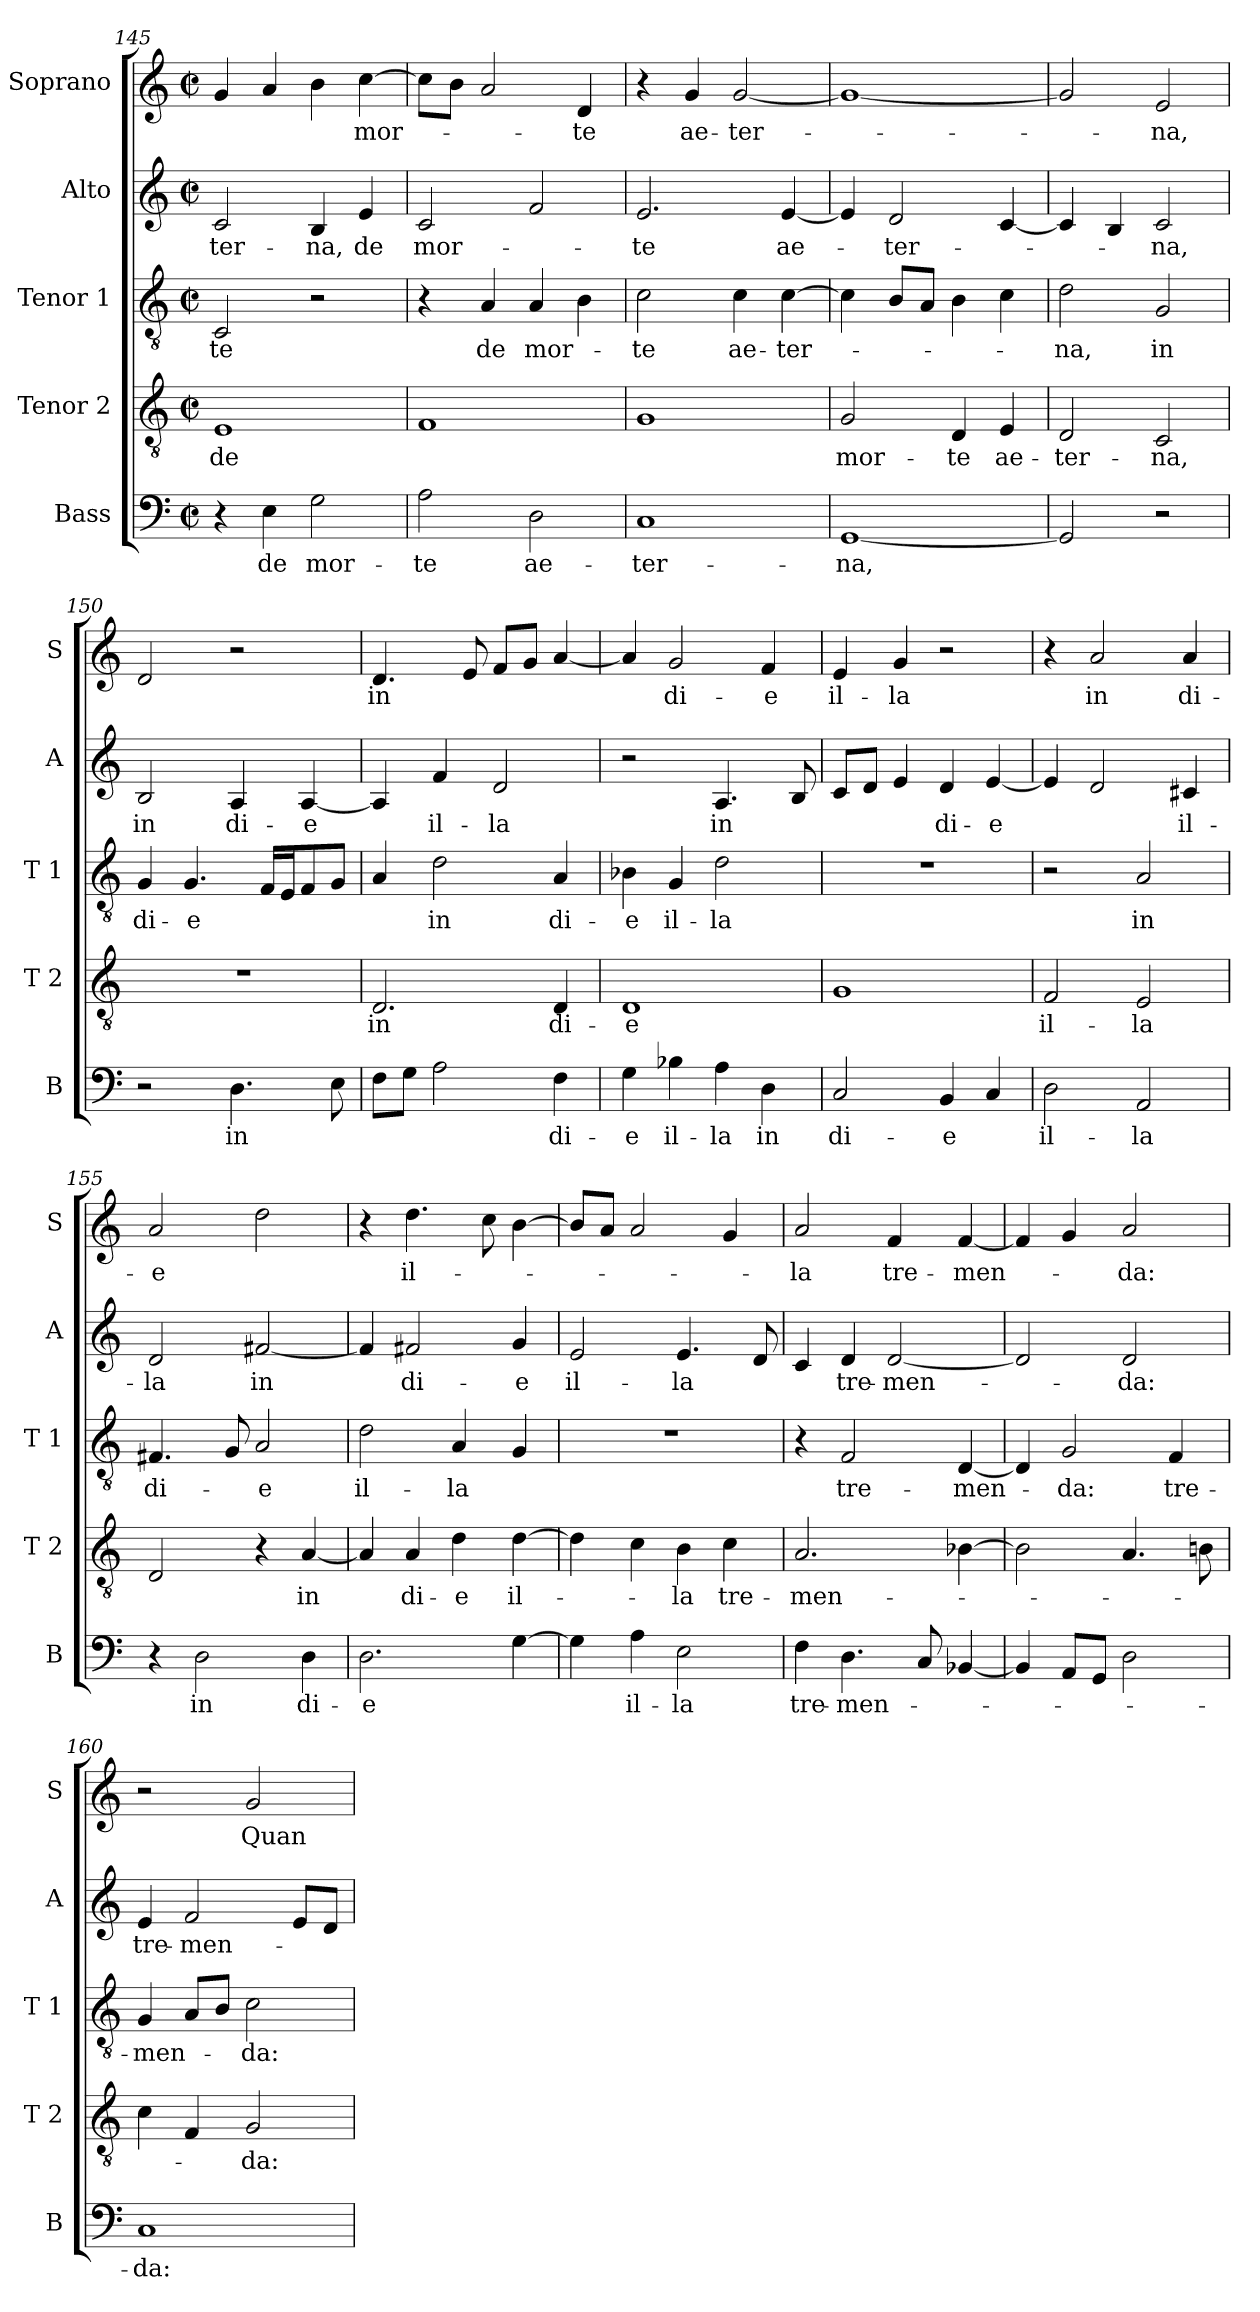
**kern	**text	**kern	**text	**kern	**text	**kern	**text	**kern	**text
*part5	*part5	*part4	*part4	*part3	*part3	*part2	*part2	*part1	*part1
*staff5	*staff5	*staff4	*staff4	*staff3	*staff3	*staff2	*staff2	*staff1	*staff1
*I"Bass	*	*I"Tenor 2	*	*I"Tenor 1	*	*I"Alto	*	*I"Soprano	*
*I'B	*	*I'T 2	*	*I'T 1	*	*I'A	*	*I'S	*
*clefF4	*	*clefGv2	*	*clefGv2	*	*clefG2	*	*clefG2	*
*k[]	*	*k[]	*	*k[]	*	*k[]	*	*k[]	*
*C:	*	*C:	*	*C:	*	*C:	*	*C:	*
*M2/2	*	*M2/2	*	*M2/2	*	*M2/2	*	*M2/2	*
*met(c|)	*	*met(c|)	*	*met(c|)	*	*met(c|)	*	*met(c|)	*
=145	=145	=145	=145	=145	=145	=145	=145	=145	=145
!	!	!	!LO:LY:b	!	!LO:LY:b	!	!LO:LY:b	!	!
4r	.	1E	de	2C/	-te	2c/	-ter-	4g/	.
!	!LO:LY:b	!	!	!	!	!	!	!	!
4E\	de	.	.	.	.	.	.	4a/	.
!	!LO:LY:b	!	!	!	!	!	!LO:LY:b	!	!
2G\	mor-	.	.	2r	.	4B/	-na,	4b\	.
!	!	!	!	!	!	!	!LO:LY:b	!	!LO:LY:b
.	.	.	.	.	.	4e/	de	[4cc\	mor-
=146	=146	=146	=146	=146	=146	=146	=146	=146	=146
!	!LO:LY:b	!	!	!	!	!	!LO:LY:b	!	!
2A\	-te	1F	.	4r	.	2c/	mor-	8cc\L]	.
.	.	.	.	.	.	.	.	8b\J	.
!	!	!	!	!	!LO:LY:b	!	!	!	!
.	.	.	.	4A/	de	.	.	2a/	.
!	!LO:LY:b	!	!	!	!LO:LY:b	!	!	!	!
2D\	ae-	.	.	4A/	mor-	2f/	.	.	.
!	!	!	!	!	!	!	!	!	!LO:LY:b
.	.	.	.	4B\	.	.	.	4d/	-te
=147	=147	=147	=147	=147	=147	=147	=147	=147	=147
!	!LO:LY:b	!	!	!	!LO:LY:b	!	!LO:LY:b	!	!
1C	-ter-	1G	.	2c\	-te	2.e/	-te	4r	.
!	!	!	!	!	!	!	!	!	!LO:LY:b
.	.	.	.	.	.	.	.	4g/	ae-
!	!	!	!	!	!LO:LY:b	!	!	!	!LO:LY:b
.	.	.	.	4c\	ae-	.	.	[2g/	-ter-
!	!	!	!	!	!LO:LY:b	!	!LO:LY:b	!	!
.	.	.	.	[4c\	-ter-	[4e/	ae-	.	.
!!LO:PB:g=z
=148	=148	=148	=148	=148	=148	=148	=148	=148	=148
!	!LO:LY:b	!	!LO:LY:b	!	!	!	!	!	!
[1GG	-na,	2G/	mor-	4c\]	.	4e/]	.	1g_	.
!	!	!	!	!	!	!	!LO:LY:b	!	!
.	.	.	.	8B/L	.	2d/	-ter-	.	.
.	.	.	.	8A/J	.	.	.	.	.
!	!	!	!LO:LY:b	!	!	!	!	!	!
.	.	4D/	-te	4B\	.	.	.	.	.
!	!	!	!LO:LY:b	!	!	!	!	!	!
.	.	4E/	ae-	4c\	.	[4c/	.	.	.
=149	=149	=149	=149	=149	=149	=149	=149	=149	=149
!	!	!	!LO:LY:b	!	!LO:LY:b	!	!	!	!
2GG/]	.	2D/	-ter-	2d\	-na,	4c/]	.	2g/]	.
.	.	.	.	.	.	4B/	.	.	.
!	!	!	!LO:LY:b	!	!LO:LY:b	!	!LO:LY:b	!	!LO:LY:b
2r	.	2C/	-na,	2G/	in	2c/	-na,	2e/	-na,
=150	=150	=150	=150	=150	=150	=150	=150	=150	=150
!	!	!	!	!	!LO:LY:b	!	!LO:LY:b	!	!
2r	.	1r	.	4G/	di-	2B/	in	2d/	.
!	!	!	!	!	!LO:LY:b	!	!	!	!
.	.	.	.	4.G/	-e	.	.	.	.
!	!LO:LY:b	!	!	!	!	!	!LO:LY:b	!	!
4.D\	in	.	.	.	.	4A/	di-	2r	.
.	.	.	.	16F/LL	.	.	.	.	.
.	.	.	.	16E/J	.	.	.	.	.
!	!	!	!	!	!	!	!LO:LY:b	!	!
.	.	.	.	8F/	.	[4A/	-e	.	.
8E\	.	.	.	8G/J	.	.	.	.	.
=151	=151	=151	=151	=151	=151	=151	=151	=151	=151
!	!	!	!LO:LY:b	!	!	!	!	!	!LO:LY:b
8F\L	.	2.D/	in	4A/	.	4A/]	.	4.d/	in
8G\J	.	.	.	.	.	.	.	.	.
!	!	!	!	!	!LO:LY:b	!	!LO:LY:b	!	!
2A\	.	.	.	2d\	in	4f/	il-	.	.
.	.	.	.	.	.	.	.	8e/	.
!	!	!	!	!	!	!	!LO:LY:b	!	!
.	.	.	.	.	.	2d/	-la	8f/L	.
.	.	.	.	.	.	.	.	8g/J	.
!	!LO:LY:b	!	!LO:LY:b	!	!LO:LY:b	!	!	!	!
4F\	di-	4D/	di-	4A/	di-	.	.	[4a/	.
=152	=152	=152	=152	=152	=152	=152	=152	=152	=152
!	!LO:LY:b	!	!LO:LY:b	!	!LO:LY:b	!	!	!	!
4G\	-e	1D	-e	4B-X\	-e	2r	.	4a/]	.
!	!LO:LY:b	!	!	!	!LO:LY:b	!	!	!	!LO:LY:b
4B-X\	il-	.	.	4G/	il-	.	.	2g/	di-
!	!LO:LY:b	!	!	!	!LO:LY:b	!	!LO:LY:b	!	!
4A\	-la	.	.	2d\	-la	4.A/	in	.	.
!	!LO:LY:b	!	!	!	!	!	!	!	!LO:LY:b
4D\	in	.	.	.	.	.	.	4f/	-e
.	.	.	.	.	.	8B/	.	.	.
=153	=153	=153	=153	=153	=153	=153	=153	=153	=153
!	!LO:LY:b	!	!	!	!	!	!	!	!LO:LY:b
2C/	di-	1G	.	1r	.	8c/L	.	4e/	il-
.	.	.	.	.	.	8d/J	.	.	.
!	!	!	!	!	!	!	!	!	!LO:LY:b
.	.	.	.	.	.	4e/	.	4g/	-la
!	!LO:LY:b	!	!	!	!	!	!LO:LY:b	!	!
4BB/	-e	.	.	.	.	4d/	di-	2r	.
!	!	!	!	!	!	!	!LO:LY:b	!	!
4C/	.	.	.	.	.	[4e/	-e	.	.
=154	=154	=154	=154	=154	=154	=154	=154	=154	=154
!	!LO:LY:b	!	!LO:LY:b	!	!	!	!	!	!
2D\	il-	2F/	il-	2r	.	4e/]	.	4r	.
!	!	!	!	!	!	!	!	!	!LO:LY:b
.	.	.	.	.	.	2d/	.	2a/	in
!	!LO:LY:b	!	!LO:LY:b	!	!LO:LY:b	!	!	!	!
2AA/	-la	2E/	-la	2A/	in	.	.	.	.
!	!	!	!	!	!	!	!LO:LY:b	!	!LO:LY:b
.	.	.	.	.	.	4c#X/	il-	4a/	di-
=155	=155	=155	=155	=155	=155	=155	=155	=155	=155
!	!	!	!	!	!LO:LY:b	!	!LO:LY:b	!	!LO:LY:b
4r	.	2D/	.	4.F#X/	di-	2d/	-la	2a/	-e
!	!LO:LY:b	!	!	!	!	!	!	!	!
2D\	in	.	.	.	.	.	.	.	.
.	.	.	.	8G/	.	.	.	.	.
!	!	!	!	!	!LO:LY:b	!	!LO:LY:b	!	!
.	.	4r	.	2A/	-e	[2f#X/	in	2dd\	.
!	!LO:LY:b	!	!LO:LY:b	!	!	!	!	!	!
4D\	di-	[4A/	in	.	.	.	.	.	.
!!LO:LB:g=z
=156	=156	=156	=156	=156	=156	=156	=156	=156	=156
!	!LO:LY:b	!	!	!	!LO:LY:b	!	!	!	!
2.D\	-e	4A/]	.	2d\	il-	4f#/]	.	4r	.
!	!	!	!LO:LY:b	!	!	!	!LO:LY:b	!	!LO:LY:b
.	.	4A/	di-	.	.	2f#X/	di-	4.dd\	il-
!	!	!	!LO:LY:b	!	!LO:LY:b	!	!	!	!
.	.	4d\	-e	4A/	-la	.	.	.	.
.	.	.	.	.	.	.	.	8cc\	.
!	!	!	!LO:LY:b	!	!	!	!LO:LY:b	!	!
[4G\	.	[4d\	il-	4G/	.	4g/	-e	[4b\	.
=157	=157	=157	=157	=157	=157	=157	=157	=157	=157
!	!	!	!	!	!	!	!LO:LY:b	!	!
4G\]	.	4d\]	.	1r	.	2e/	il-	8b/L]	.
.	.	.	.	.	.	.	.	8a/J	.
!	!LO:LY:b	!	!	!	!	!	!	!	!
4A\	il-	4c\	.	.	.	.	.	2a/	.
!	!LO:LY:b	!	!LO:LY:b	!	!	!	!LO:LY:b	!	!
2E\	-la	4B\	-la	.	.	4.e/	-la	.	.
!	!	!	!LO:LY:b	!	!	!	!	!	!
.	.	4c\	tre-	.	.	.	.	4g/	.
.	.	.	.	.	.	8d/	.	.	.
=158	=158	=158	=158	=158	=158	=158	=158	=158	=158
!	!LO:LY:b	!	!LO:LY:b	!	!	!	!	!	!LO:LY:b
4F\	tre-	2.A/	-men-	4r	.	4c/	.	2a/	-la
!	!LO:LY:b	!	!	!	!LO:LY:b	!	!LO:LY:b	!	!
4.D\	-men-	.	.	2F/	tre-	4d/	tre-	.	.
!	!	!	!	!	!	!	!LO:LY:b	!	!LO:LY:b
.	.	.	.	.	.	[2d/	-men-	4f/	tre-
8C/	.	.	.	.	.	.	.	.	.
!	!	!	!	!	!LO:LY:b	!	!	!	!LO:LY:b
[4BB-X/	.	[4B-X\	.	[4D/	-men-	.	.	[4f/	-men-
=159	=159	=159	=159	=159	=159	=159	=159	=159	=159
4BB-/]	.	2B-\]	.	4D/]	.	2d/]	.	4f/]	.
!	!	!	!	!	!LO:LY:b	!	!	!	!
8AA/L	.	.	.	2G/	-da:	.	.	4g/	.
8GG/J	.	.	.	.	.	.	.	.	.
!	!	!	!	!	!	!	!LO:LY:b	!	!LO:LY:b
2D\	.	4.A/	.	.	.	2d/	-da:	2a/	-da:
!	!	!	!	!	!LO:LY:b	!	!	!	!
.	.	.	.	4F/	tre-	.	.	.	.
.	.	8Bn\	.	.	.	.	.	.	.
=160	=160	=160	=160	=160	=160	=160	=160	=160	=160
!	!LO:LY:b	!	!	!	!LO:LY:b	!	!LO:LY:b	!	!
1C	-da:	4c\	.	4G/	-men-	4e/	tre-	2r	.
!	!	!	!	!	!	!	!LO:LY:b	!	!
.	.	4F/	.	8A/L	.	2f/	-men-	.	.
.	.	.	.	8B/J	.	.	.	.	.
!	!	!	!LO:LY:b	!	!LO:LY:b	!	!	!	!LO:LY:b
.	.	2G/	-da:	2c\	-da:	.	.	2g/	Quan-
.	.	.	.	.	.	8e/L	.	.	.
.	.	.	.	.	.	8d/J	.	.	.
=	=	=	=	=	=	=	=	=	=
*-	*-	*-	*-	*-	*-	*-	*-	*-	*-
